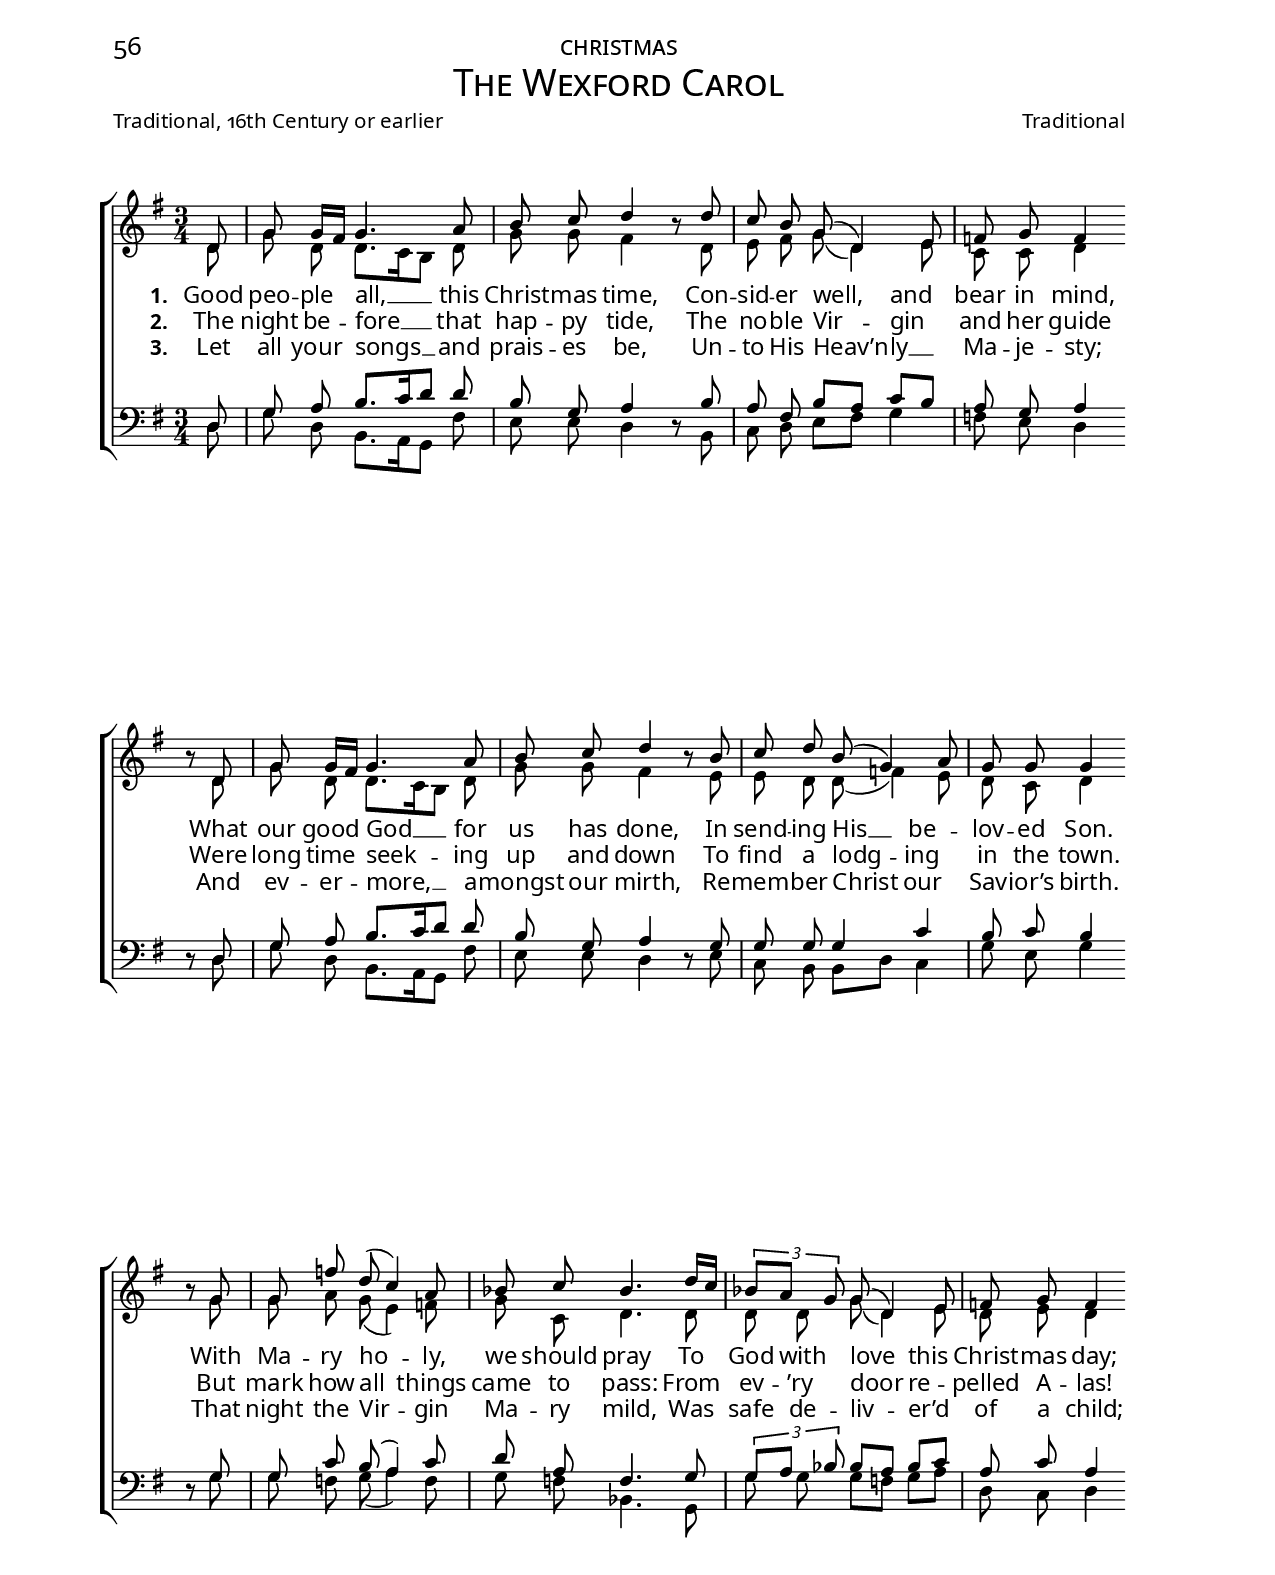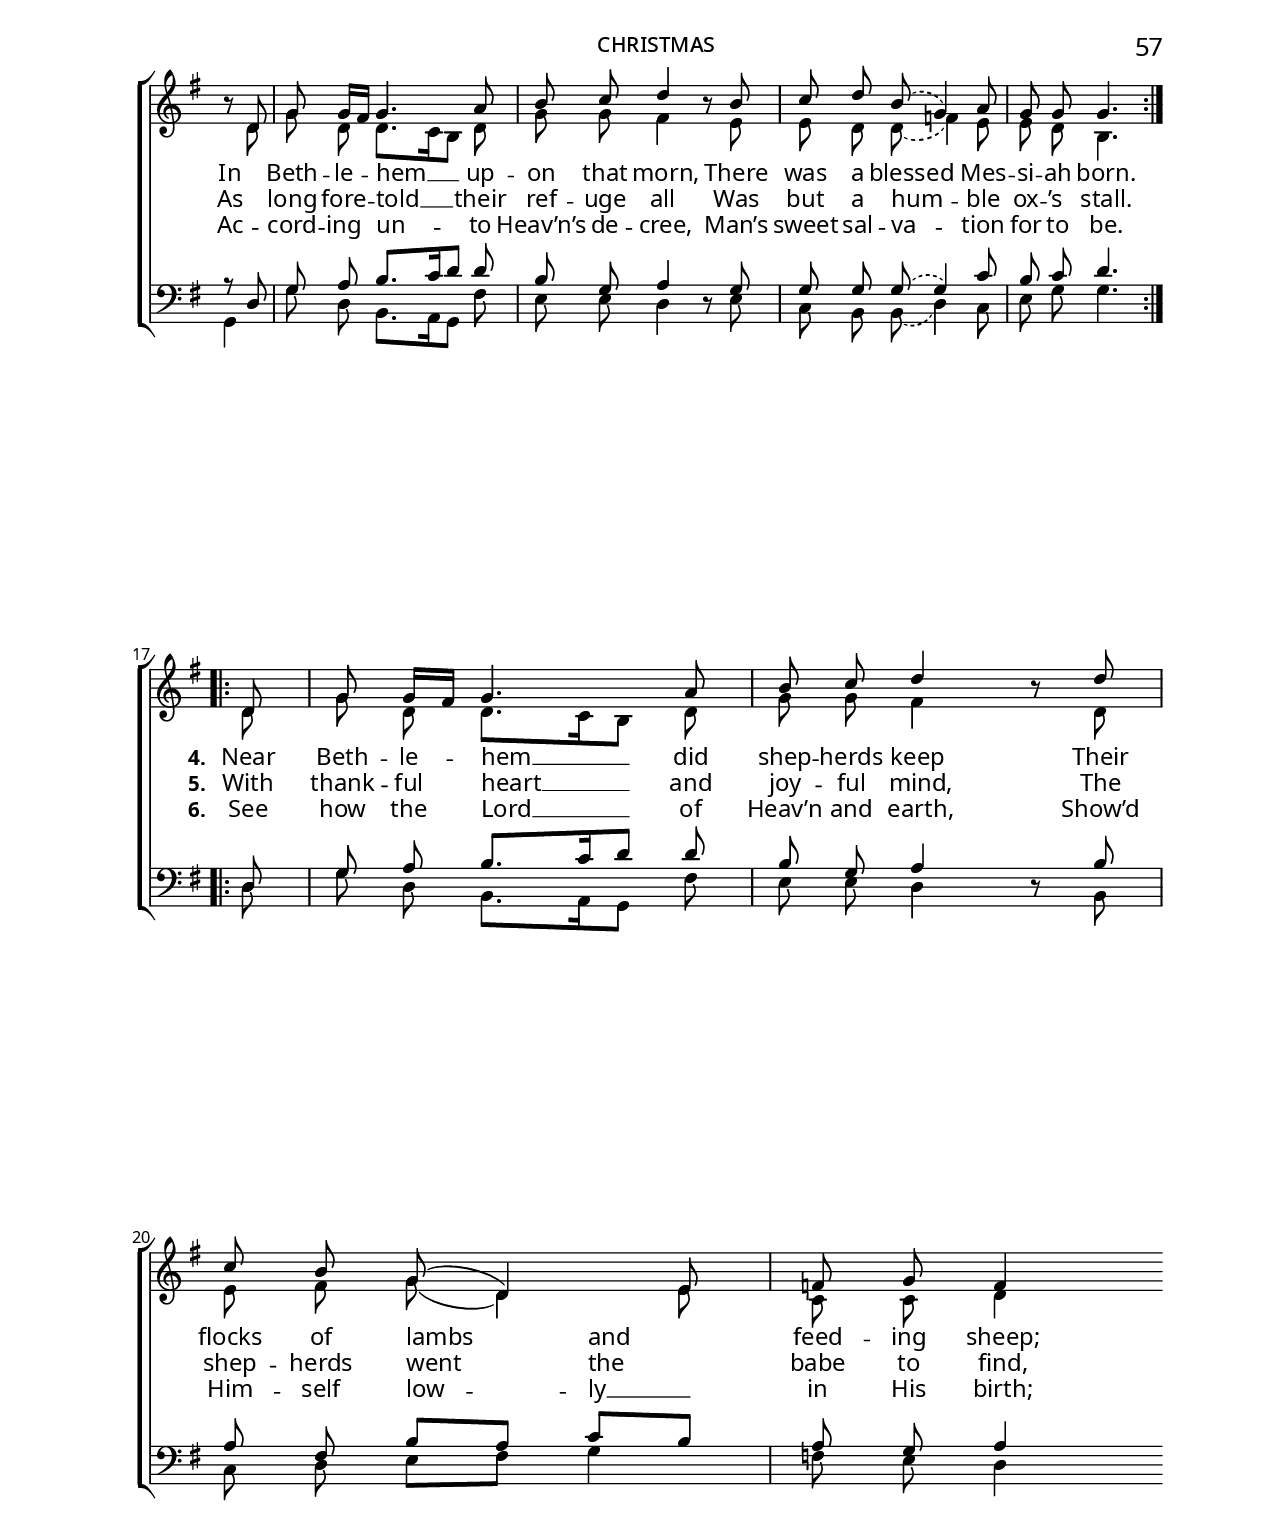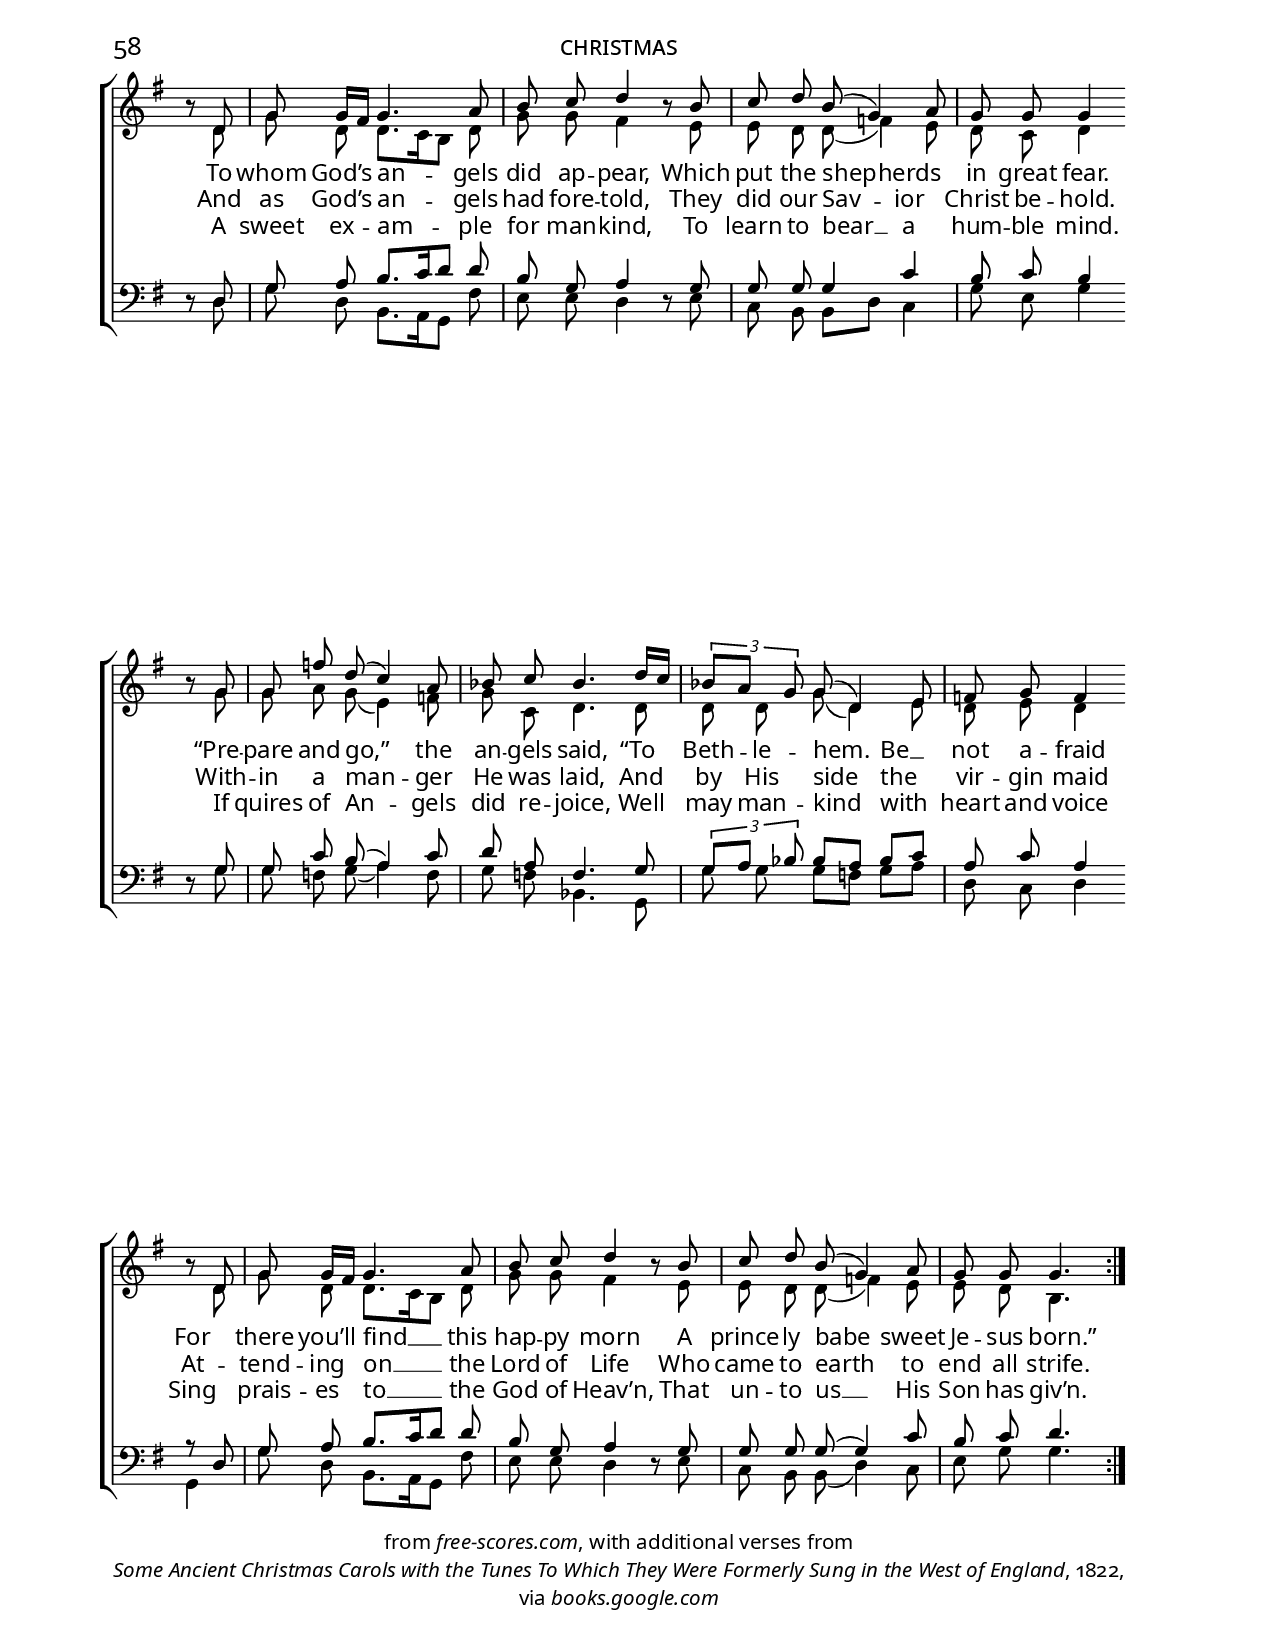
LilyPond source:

\version "2.14.2"
\include "util.ly"
\header {
  title = \markup{\override #'(font-name . "Garamond Premr Pro Smbd Subh"){ \abs-fontsize #18 \smallCapsOldStyle"The Wexford Carol"}}
  poet = \markup\oldStyleNum"Traditional, 16th Century or earlier"
  composer = \markup\oldStyleNum"Traditional"
  %arranger = \markup\oldStyleNum"Edited by Benjamin Bloomfield (1984–)"
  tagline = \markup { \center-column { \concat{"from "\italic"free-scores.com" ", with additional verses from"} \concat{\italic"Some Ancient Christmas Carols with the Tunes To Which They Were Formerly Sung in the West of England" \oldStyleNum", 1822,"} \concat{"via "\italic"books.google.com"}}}
}
\paper {
  %print-all-headers = ##t
  paper-height = 11\in
  paper-width = 8.5\in
  indent = 0\in
  %system-system-spacing = #'((basic-distance . 10) (padding . 0))
  %system-system-spacing =
  %  #'((basic-distance . 0)
  %     (minimum-distance . 0)
  %     (padding . -0.35)
  %     (stretchability . 100))
  ragged-last-bottom = ##f
  ragged-bottom = ##f
  two-sided = ##t
  inner-margin = 1\in
  outer-margin = 0.75\in
  top-margin = 0.26\in
  bottom-margin = 0.25\in
  first-page-number = #056
  print-first-page-number = ##t
  headerLine = \markup{ \smallCapsOldStyle"christmas"}
  oddHeaderMarkup = \markup\fill-line{
     \abs-fontsize #12.5
     \combine 
        \fill-line{"" \on-the-fly #print-page-number-check-first
        \oldStylePageNum""
        }
        \fill-line{\headerLine}
  }
  evenHeaderMarkup = \markup {
     \abs-fontsize #12.5
     \combine
        \on-the-fly #print-page-number-check-first
        \oldStylePageNum""
        \fill-line{\headerLine}
  }
}
#(set-global-staff-size 18) \paper{ #(define fonts (make-pango-font-tree "Garamond Premr Pro" "Garamond Premr Pro" "Garamond Premr Pro" (/ 18 20))) }
global = {
  \key g \major
  \time 3/4
  \autoBeamOff
  \slurSolid
}

sopMusic = \relative c' {
  \repeat volta 3 {
    \partial 8 d8 |
    g8 g16[ fis] g4. a8 |
    b c d4 b8\rest d |
    c b g( d4) e8 |
    
    f g f4 \bar"" \break b8\rest d, |
    g g16[ fis] g4. a8 |
    b c d4 b8\rest b |
    
    c d b( g4) a8 |
    g g g4 \bar"" \break b8\rest g |
    g8 f' d( c4) a8 |
    
    bes c bes4. d16[ c] |
    \times 2/3 {bes8[ a] g} g( d4) e8 |
    f g f4 \bar"" \break b8\rest d, |
    
    g8 g16[ fis] g4. a8 |
    b c d4 b8\rest b |
    c d \slurDashed b8( g4) a8 |
    \partial 8*5 g g g4. \break
  }
  
  \repeat volta 3 {
    \slurSolid
    \partial 8 d8 |
    g8 g16[ fis] g4. a8 |
    b c d4 b8\rest d |
    c b g( d4) e8 |
    
    f g f4 \bar"" \break b8\rest d, |
    g g16[ fis] g4. a8 |
    b c d4 b8\rest b |
    
    c d b( g4) a8 |
    g g g4 \bar"" \break b8\rest g |
    g8 f' d( c4) a8 |
    
    bes c bes4. d16[ c] |
    \times 2/3 {bes8[ a] g} g( d4) e8 |
    f g f4 \bar"" \break b8\rest d, |
    
    g8 g16[ fis] g4. a8 |
    b c d4 b8\rest b |
    c d b8( g4) a8 |
    \partial 8*5 g g g4.
  }
}
sopWords = \lyricmode {
  
}

altoMusic = \relative c' {
  d8 |
  g d d8.[ c16 b8] d |
  g g fis4 s8 d |
  e fis g( d4) e8 |
  
  c c d4 s8 d |
  g d d8.[ c16 b8] d |
  g g fis4 s8 e |
  
  e8 d d( f4) e8 |
  d c d4 s8 |
  g |
  g a g( e4) f8 |
  
  g8 c, d4. d8 |
  d d g( d4) e8 |
  d e d4 s8 d |
  
  g d d8.[ c16 b8] d |
  g g fis4 s8 e |
  e8 d \slurDashed d( f4) e8 |
  e d b4.
  
  
  \slurSolid
  d8 |
  g d d8.[ c16 b8] d |
  g g fis4 s8 d |
  e fis g( d4) e8 |
  
  c c d4 s8 d |
  g d d8.[ c16 b8] d |
  g g fis4 s8 e |
  
  e8 d d( f4) e8 |
  d c d4 s8 |
  g |
  g a g( e4) f8 |
  
  g8 c, d4. d8 |
  d d g( d4) e8 |
  d e d4 s8 d |
  
  g d d8.[ c16 b8] d |
  g g fis4 s8 e |
  e8 d d( f4) e8 |
  e d b4.
}
altoWords = \lyricmode {
  \dropLyricsV
  \set stanza = #"1. "
  \set associatedVoice = "tenors"
  Good peo -- ple all, __ this Christ -- mas time,
  Con -- sid -- er well, and bear in mind,
  \set associatedVoice = "basses"
  What our good God __ for us has done,
  In send -- ing His __ be -- lov -- ed Son.
  
  With Ma -- ry ho -- ly, we should pray
  To God with love this Christ -- mas day;
  In Beth -- le -- hem __ up -- on that morn,
  There was a
  \set ignoreMelismata = ##t
  bless -- ed Mes -- si -- ah born.
  \unset ignoreMelismata
  
  
  \set stanza = #"4. "
  \set associatedVoice = "tenors"
  Near Beth -- le -- hem __ did shep -- herds keep
  Their flocks of lambs and feed -- ing sheep;
  \set associatedVoice = "basses"
  To whom God’s an -- gels did ap -- pear,
  Which put the shep -- herds in great fear.
  “Pre -- pare and go,” the an -- gels said,
  “To Beth -- le -- hem. Be __ not a -- fraid
  For there you’ll find __ this hap -- py morn
  A prince -- ly babe sweet Je -- sus born.”
}
altoWordsII = \lyricmode {
  \dropLyricsV
%\markup\italic
  \set stanza = #"2. "
  \set associatedVoice = "tenors"
  The night be -- fore __ that hap -- py tide,
  The no -- ble Vir -- gin and her guide
  \set associatedVoice = "basses"
  Were long time seek -- ing up and down
  To find a lodg -- ing in the town.
  But mark how all things came to pass:
  From ev -- ’ry door re -- pelled A -- las!
  As long fore -- told __ their ref -- uge all
  Was but a hum -- ble ox -- ’s stall.
  
  \set stanza = #"5. "
  \set associatedVoice = "tenors"
  With thank -- ful heart __ and joy -- ful mind,
  The shep -- herds went the  babe to find,
  \set associatedVoice = "basses"
  And as God’s an -- gels had fore -- told,
  They did our Sav -- ior Christ be -- hold.
  With -- in a man -- ger He was laid,
  And by His side the vir -- gin maid
  At -- tend -- ing on __ the Lord of Life
  Who came to earth to end all strife.
}
altoWordsIII = \lyricmode {
  \dropLyricsV
  \set stanza = #"3. "
  \set associatedVoice = "tenors"
  Let all your songs __ and prais -- es be,
  Un -- to His Heav’n -- ly __ Ma -- je -- sty;
  \set associatedVoice = "basses"
  And ev -- er -- more, __ a -- mongst our mirth,
  Re -- mem -- ber Christ our Sav -- ior’s birth.
  
  That night the Vir -- gin Ma -- ry mild,
  Was safe de -- liv -- er’d of a child;
  Ac -- cord -- ing un -- to Heav’n’s de -- cree,
  Man’s sweet sal -- va -- tion for to be.
  
  \set stanza = #"6. "
  \set associatedVoice = "tenors"
  See how the Lord __ of Heav’n and earth,
  Show’d Him -- self low -- ly __ in His birth;
  \set associatedVoice = "basses"
  A sweet ex -- am -- ple for man -- kind,
  To learn to bear __ a hum -- ble mind.
  
  If quires of An -- gels did re -- joice,
  Well may man -- kind with heart and voice
  Sing prais -- es to __ the God of Heav’n,
  That un -- to us __ His Son has giv’n.
}
altoWordsIV = \lyricmode {
}
altoWordsV = \lyricmode {
  
}
altoWordsVI = \lyricmode {
  \set stanza = #"6. "
  \set ignoreMelismata = ##t
}
tenorMusic = \relative c {
  d8 |
  g a b8.[ c16 d8] d |
  b g a4 s8 b |
  a fis b[ a] c[ b] |
  
  a g a4 s8 d, |
  g a b8.[ c16 d8] d |
  b g a4 s8 g |
  
  g g g4 c |
  b8 c b4 s8 |
  g |
  g c b( a4) c8 |
  
  d8 a f4. g8 |
  \times 2/3 {g[ a] bes} bes[ a] bes[ c] |
  a c a4 r8 d, |
  
  g a b8.[ c16 d8] d |
  b g a4 s8 g |
  g g \slurDashed g8( g4) c8 |
  b c d4.
  
  
  
  \slurSolid
  d,8 |
  g a b8.[ c16 d8] d |
  b g a4 s8 b |
  a fis b[ a] c[ b] |
  
  a g a4 s8 d, |
  g a b8.[ c16 d8] d |
  b g a4 s8 g |
  
  g g g4 c |
  b8 c b4 s8 |
  g |
  g c b( a4) c8 |
  
  d8 a f4. g8 |
  \times 2/3 {g[ a] bes} bes[ a] bes[ c] |
  a c a4 r8 d, |
  
  g a b8.[ c16 d8] d |
  b g a4 s8 g |
  g g g8( g4) c8 |
  b c d4.
}
tenorWords = \lyricmode {

}

bassMusic = \relative c {
  d8 |
  g d b8.[ a16 g8] fis' |
  e e d4 d8\rest b |
  c d e[ fis] g4 |
  
  f8 e d4 d8\rest d |
  g d b8.[ a16 g8] fis' |
  e e d4 d8\rest e |
  
  c b b[ d] c4 |
  g'8 e g4 d8\rest g |
  g f g( a4) f8 |
  
  g f bes,4. g8 |
  g' g g[ f] g[ a] |
  d, c d4 g, |
  
  g'8 d b8.[ a16 g8] fis' |
  e e d4 d8\rest e |
  c b \slurDashed b( d4) c8 |
  e g g4.
  
  
  
  \slurSolid
  d8 |
  g d b8.[ a16 g8] fis' |
  e e d4 d8\rest b |
  c d e[ fis] g4 |
  
  f8 e d4 d8\rest d |
  g d b8.[ a16 g8] fis' |
  e e d4 d8\rest e |
  
  c b b[ d] c4 |
  g'8 e g4 d8\rest g |
  g f g( a4) f8 |
  
  g f bes,4. g8 |
  g' g g[ f] g[ a] |
  d, c d4 g, |
  
  g'8 d b8.[ a16 g8] fis' |
  e e d4 d8\rest e |
  c b b( d4) c8 |
  e g g4.
}
bassWords = \lyricmode {

}

pianoRH = \relative c' {
  
}
pianoLH = \relative c' {
  
}

\score {
  <<
   \new ChoirStaff <<
    \new Staff = women <<
      \new Voice = "sopranos" { \voiceOne << \global \sopMusic >> }
      \new Voice = "altos" { \voiceTwo << \global \altoMusic >> }
    >>
    \new Lyrics \with { alignAboveContext = #"women" \override VerticalAxisGroup #'nonstaff-relatedstaff-spacing = #'((basic-distance . 1))} \lyricsto "sopranos" \sopWords
   \new Staff = men <<
      \clef bass
      \new Voice = "tenors" { \voiceOne << \global \tenorMusic >> }
      \new Voice = "basses" { \voiceTwo << \global \bassMusic >> }
    >>
    \new Lyrics = "altosVI"  \with { alignBelowContext = #"women" } \lyricsto "altos" \altoWordsVI
    \new Lyrics = "altosV"  \with { alignBelowContext = #"women" } \lyricsto "altos" \altoWordsV
    \new Lyrics = "altosIV"  \with { alignBelowContext = #"women" } \lyricsto "altos" \altoWordsIV
    \new Lyrics = "altosIII"  \with { alignBelowContext = #"women" } \lyricsto "altos" \altoWordsIII
    \new Lyrics = "altosII"  \with { alignBelowContext = #"women" } \lyricsto "altos" \altoWordsII
    \new Lyrics = "altos"  \with { alignBelowContext = #"women" \override VerticalAxisGroup #'nonstaff-relatedstaff-spacing = #'((basic-distance . 1))} \lyricsto "altos" \altoWords
    \new Lyrics \with { alignAboveContext = #"men" \override VerticalAxisGroup #'nonstaff-relatedstaff-spacing = #'((basic-distance . 1)) } \lyricsto "tenors" \tenorWords
    \new Lyrics \with { alignBelowContext = #"men" \override VerticalAxisGroup #'nonstaff-relatedstaff-spacing = #'((basic-distance . 1)) } \lyricsto "basses" \bassWords
  >>
%    \new PianoStaff << \new Staff { \new Voice { \pianoRH } } \new Staff { \clef "bass" \pianoLH } >>
  >>
  \layout {
  \context {
    \Lyrics
    \override LyricText #'font-size = #1.3
  }
    \context {
      \Score
      %\override SpacingSpanner #'base-shortest-duration = #(ly:make-moment 1 8)
      %\override SpacingSpanner #'common-shortest-duration = #(ly:make-moment 1 4)
    }
    \context {
      % Remove all empty staves
      % \Staff \RemoveEmptyStaves \override VerticalAxisGroup #'remove-first = ##t
    }
    \context {
      \Lyrics
      \override LyricText #'X-offset = #center-on-word
    }
  }
}

